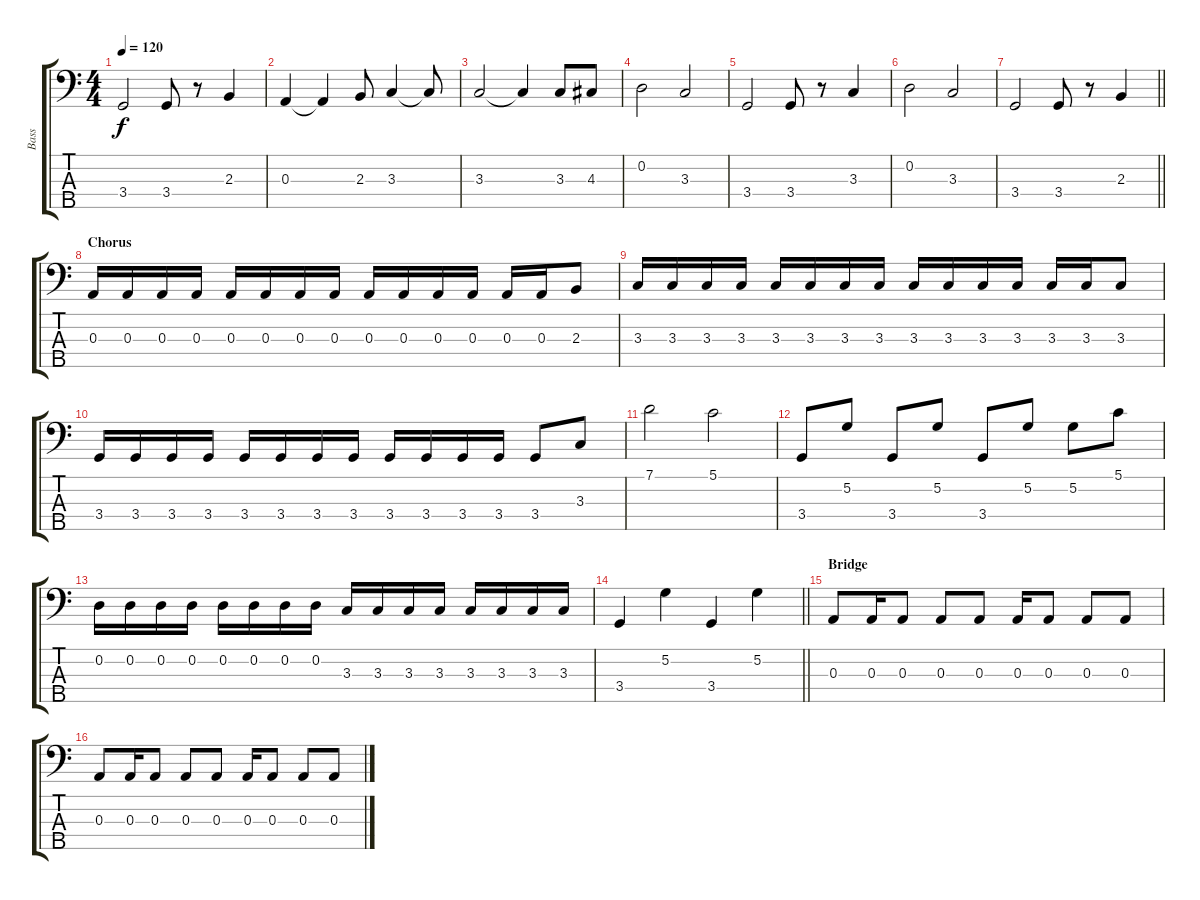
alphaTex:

\track ("Bass" "Bass") {instrument electricbasspick}
\staff {score tabs}
\tuning (G2 D2 A1 E1 B0) {hide}
\ts (4 4)
\tempo 120
\clef f4
\ks c
3.4.2{dy f} 3.4.8 r.8 2.3.4 |
0.3.4 0.3{t}.4 2.3.8 3.3.4 3.3{t}.8 |
3.3.2 3.3{t}.4 3.3.8 4.3.8 |
0.2.2 3.3.2 |
3.4.2 3.4.8 r.8 3.3.4 |
0.2.2 3.3.2 |
\barLineRight lightlight
3.4.2 3.4.8 r.8 2.3.4 |
\section ("" "Chorus")
0.3.16 0.3.16 0.3.16 0.3.16 0.3.16 0.3.16 0.3.16 0.3.16 0.3.16 0.3.16 0.3.16 0.3.16 0.3.16 0.3.16 2.3.8 |
3.3.16 3.3.16 3.3.16 3.3.16 3.3.16 3.3.16 3.3.16 3.3.16 3.3.16 3.3.16 3.3.16 3.3.16 3.3.16 3.3.16 3.3.8 |
3.4.16 3.4.16 3.4.16 3.4.16 3.4.16 3.4.16 3.4.16 3.4.16 3.4.16 3.4.16 3.4.16 3.4.16 3.4.8 3.3.8 |
7.1.2 5.1.2 |
3.4.8 5.2.8 3.4.8 5.2.8 3.4.8 5.2.8 5.2.8 5.1.8 |
0.2.16 0.2.16 0.2.16 0.2.16 0.2.16 0.2.16 0.2.16 0.2.16 3.3.16 3.3.16 3.3.16 3.3.16 3.3.16 3.3.16 3.3.16 3.3.16 |
\barLineRight lightlight
3.4.4 5.2.4 3.4.4 5.2.4 |
\section ("" "Bridge")
0.3.8 0.3.16 0.3.8 0.3.8 0.3.8 0.3.16 0.3.8 0.3.8 0.3.8 |
0.3.8 0.3.16 0.3.8 0.3.8 0.3.8 0.3.16 0.3.8 0.3.8 0.3.8
